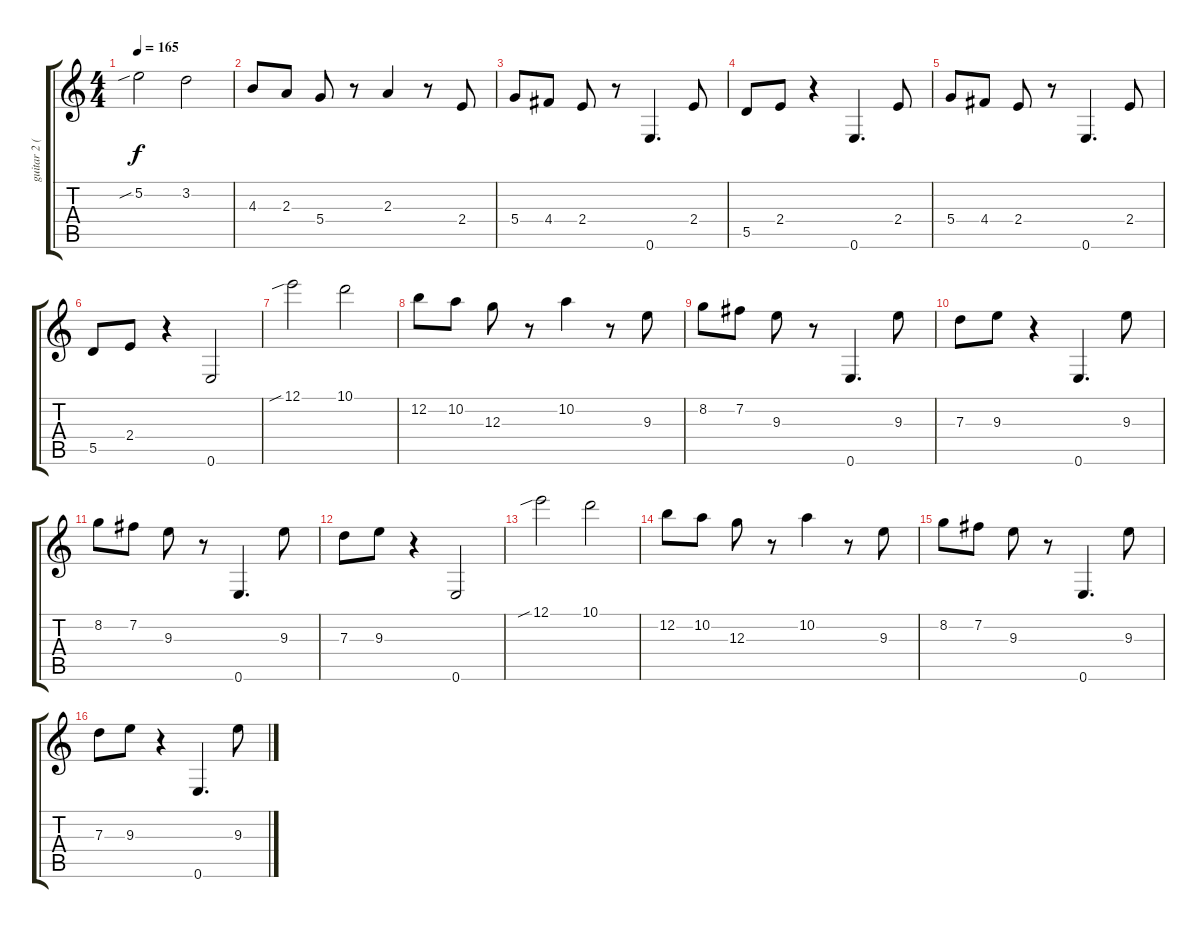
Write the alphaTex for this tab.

\track ("guitar 2 (Blackmore)" "guitar 2 (") {instrument overdrivenguitar}
\staff {score tabs}
\tuning (E4 B3 G3 D3 A2 E2) {hide}
\ts (4 4)
\tempo 165
\clef g2
\ks c
5.2{sib}.2{dy f} 3.2.2 |
4.3.8 2.3.8 5.4.8 r.8 2.3.4 r.8 2.4.8 |
5.4.8 4.4.8 2.4.8 r.8 0.6.4{d} 2.4.8 |
5.5.8 2.4.8 r.4 0.6.4{d} 2.4.8 |
5.4.8 4.4.8 2.4.8 r.8 0.6.4{d} 2.4.8 |
5.5.8 2.4.8 r.4 0.6.2 |
12.1{sib}.2 10.1.2 |
12.2.8 10.2.8 12.3.8 r.8 10.2.4 r.8 9.3.8 |
8.2.8 7.2.8 9.3.8 r.8 0.6.4{d} 9.3.8 |
7.3.8 9.3.8 r.4 0.6.4{d} 9.3.8 |
8.2.8 7.2.8 9.3.8 r.8 0.6.4{d} 9.3.8 |
7.3.8 9.3.8 r.4 0.6.2 |
12.1{sib}.2 10.1.2 |
12.2.8 10.2.8 12.3.8 r.8 10.2.4 r.8 9.3.8 |
8.2.8 7.2.8 9.3.8 r.8 0.6.4{d} 9.3.8 |
7.3.8 9.3.8 r.4 0.6.4{d} 9.3.8
